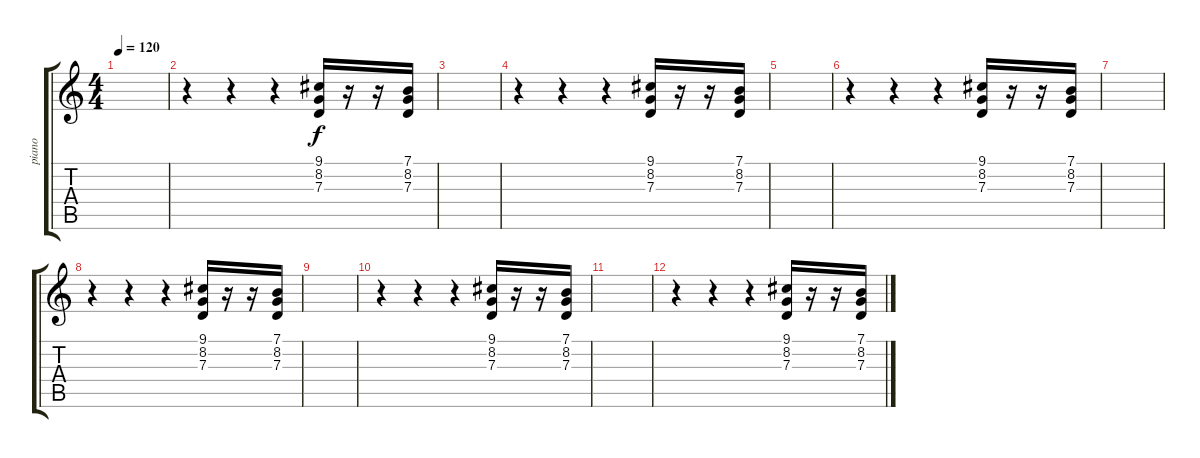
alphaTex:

\track ("piano" "piano") {instrument electricgrandpiano}
\staff {score tabs}
\tuning (E4 B3 G3 D3 A2 E2) {hide}
\ts (4 4)
\tempo 120
\clef g2
\ks c
|
r.4 r.4 r.4 (9.1 8.2 7.3).16 r.16 r.16 (7.1 8.2 7.3).16 |
|
r.4 r.4 r.4 (9.1 8.2 7.3).16 r.16 r.16 (7.1 8.2 7.3).16 |
|
r.4 r.4 r.4 (9.1 8.2 7.3).16 r.16 r.16 (7.1 8.2 7.3).16 |
|
r.4 r.4 r.4 (9.1 8.2 7.3).16 r.16 r.16 (7.1 8.2 7.3).16 |
|
r.4 r.4 r.4 (9.1 8.2 7.3).16 r.16 r.16 (7.1 8.2 7.3).16 |
|
r.4 r.4 r.4 (9.1 8.2 7.3).16 r.16 r.16 (7.1 8.2 7.3).16
